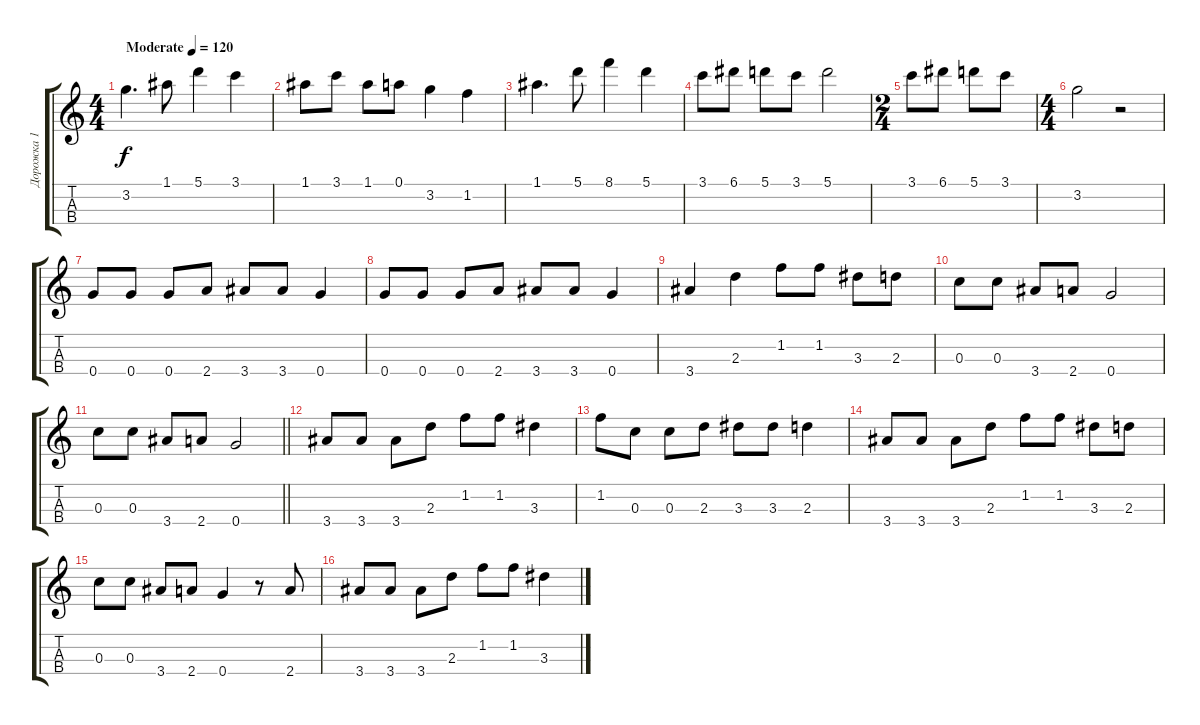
\track ("Дорожка 1" "Дорожка 1") {instrument acousticguitarsteel}
\staff {score tabs}
\tuning (A4 E4 C4 G3) {hide}
\ts (4 4)
\tempo (120 "Moderate")
\clef g2
\ks c
3.2.4{d dy f instrument acousticguitarsteel} 1.1.8 5.1.4 3.1.4 |
1.1.8 3.1.8 1.1.8 0.1.8 3.2.4 1.2.4 |
1.1.4{d} 5.1.8 8.1.4 5.1.4 |
3.1.8 6.1.8 5.1.8 3.1.8 5.1.2 |
\ts (2 4)
3.1.8 6.1.8 5.1.8 3.1.8 |
\ts (4 4)
3.2.2 r.2 |
0.4.8 0.4.8 0.4.8 2.4.8 3.4.8 3.4.8 0.4.4 |
0.4.8 0.4.8 0.4.8 2.4.8 3.4.8 3.4.8 0.4.4 |
3.4.4 2.3.4 1.2.8 1.2.8 3.3.8 2.3.8 |
0.3.8 0.3.8 3.4.8 2.4.8 0.4.2 |
\barLineRight lightlight
0.3.8 0.3.8 3.4.8 2.4.8 0.4.2 |
3.4.8 3.4.8 3.4.8 2.3.8 1.2.8 1.2.8 3.3.4 |
1.2.8 0.3.8 0.3.8 2.3.8 3.3.8 3.3.8 2.3.4 |
3.4.8 3.4.8 3.4.8 2.3.8 1.2.8 1.2.8 3.3.8 2.3.8 |
0.3.8 0.3.8 3.4.8 2.4.8 0.4.4 r.8 2.4.8 |
3.4.8 3.4.8 3.4.8 2.3.8 1.2.8 1.2.8 3.3.4
